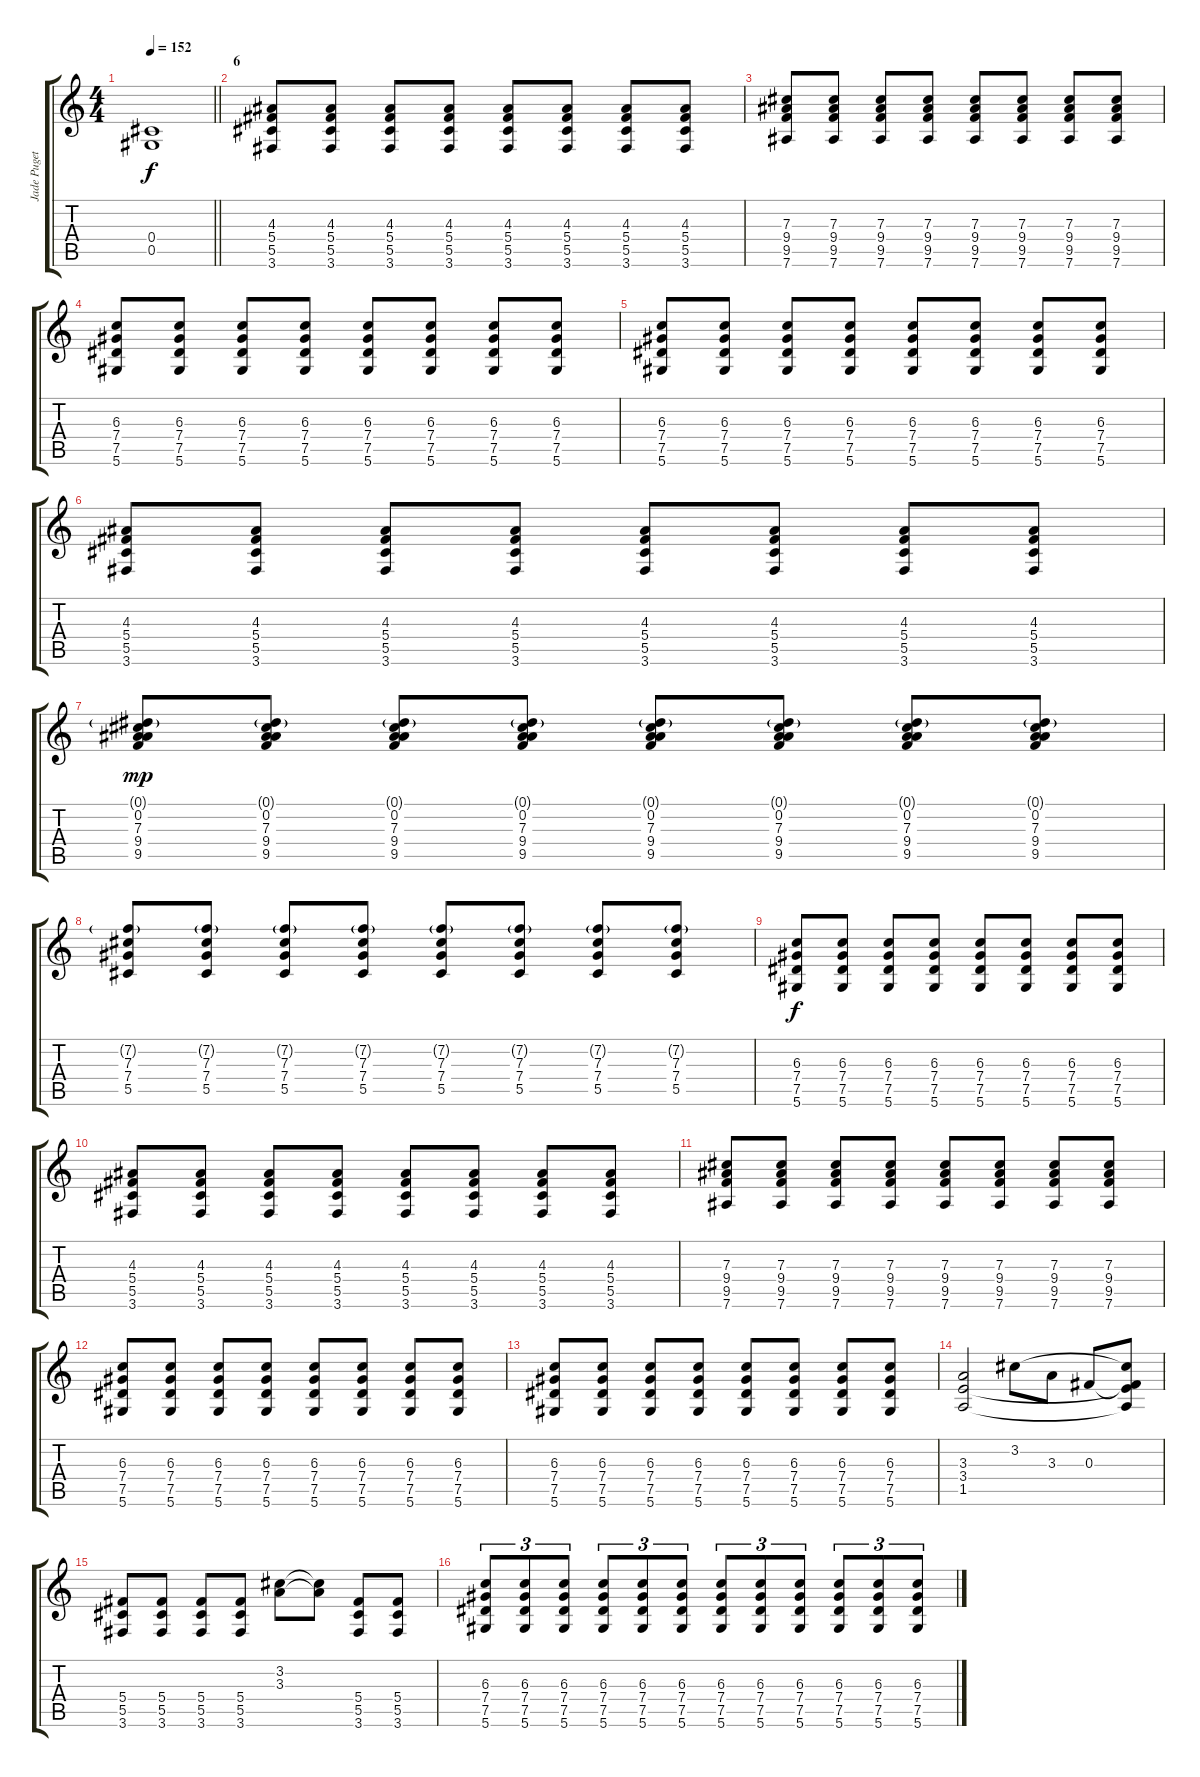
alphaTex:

\track ("Jade Puget" "Jade Puget") {instrument overdrivenguitar}
\staff {score tabs}
\tuning (Eb4 Bb3 Gb3 Db3 Ab2 Eb2) {hide}
\ts (4 4)
\tempo 152
\clef g2
\barLineRight lightlight
\ks c
(0.4 0.5).1{dy f} |
\section ("" "6")
(4.3 5.4 5.5 3.6).8 (4.3 5.4 5.5 3.6).8 (4.3 5.4 5.5 3.6).8 (4.3 5.4 5.5 3.6).8 (4.3 5.4 5.5 3.6).8 (4.3 5.4 5.5 3.6).8 (4.3 5.4 5.5 3.6).8 (4.3 5.4 5.5 3.6).8 |
(7.3 9.4 9.5 7.6).8 (7.3 9.4 9.5 7.6).8 (7.3 9.4 9.5 7.6).8 (7.3 9.4 9.5 7.6).8 (7.3 9.4 9.5 7.6).8 (7.3 9.4 9.5 7.6).8 (7.3 9.4 9.5 7.6).8 (7.3 9.4 9.5 7.6).8 |
(6.3 7.4 7.5 5.6).8 (6.3 7.4 7.5 5.6).8 (6.3 7.4 7.5 5.6).8 (6.3 7.4 7.5 5.6).8 (6.3 7.4 7.5 5.6).8 (6.3 7.4 7.5 5.6).8 (6.3 7.4 7.5 5.6).8 (6.3 7.4 7.5 5.6).8 |
(6.3 7.4 7.5 5.6).8 (6.3 7.4 7.5 5.6).8 (6.3 7.4 7.5 5.6).8 (6.3 7.4 7.5 5.6).8 (6.3 7.4 7.5 5.6).8 (6.3 7.4 7.5 5.6).8 (6.3 7.4 7.5 5.6).8 (6.3 7.4 7.5 5.6).8 |
(4.3 5.4 5.5 3.6).8 (4.3 5.4 5.5 3.6).8 (4.3 5.4 5.5 3.6).8 (4.3 5.4 5.5 3.6).8 (4.3 5.4 5.5 3.6).8 (4.3 5.4 5.5 3.6).8 (4.3 5.4 5.5 3.6).8 (4.3 5.4 5.5 3.6).8 |
(0.1{g} 0.2 7.3 9.4 9.5).8{dy mp} (0.1{g} 0.2 7.3 9.4 9.5).8 (0.1{g} 0.2 7.3 9.4 9.5).8 (0.1{g} 0.2 7.3 9.4 9.5).8 (0.1{g} 0.2 7.3 9.4 9.5).8 (0.1{g} 0.2 7.3 9.4 9.5).8 (0.1{g} 0.2 7.3 9.4 9.5).8 (0.1{g} 0.2 7.3 9.4 9.5).8 |
(7.2{g} 7.3 7.4 5.5).8 (7.2{g} 7.3 7.4 5.5).8 (7.2{g} 7.3 7.4 5.5).8 (7.2{g} 7.3 7.4 5.5).8 (7.2{g} 7.3 7.4 5.5).8 (7.2{g} 7.3 7.4 5.5).8 (7.2{g} 7.3 7.4 5.5).8 (7.2{g} 7.3 7.4 5.5).8 |
(6.3 7.4 7.5 5.6).8{dy f} (6.3 7.4 7.5 5.6).8 (6.3 7.4 7.5 5.6).8 (6.3 7.4 7.5 5.6).8 (6.3 7.4 7.5 5.6).8 (6.3 7.4 7.5 5.6).8 (6.3 7.4 7.5 5.6).8 (6.3 7.4 7.5 5.6).8 |
(4.3 5.4 5.5 3.6).8 (4.3 5.4 5.5 3.6).8 (4.3 5.4 5.5 3.6).8 (4.3 5.4 5.5 3.6).8 (4.3 5.4 5.5 3.6).8 (4.3 5.4 5.5 3.6).8 (4.3 5.4 5.5 3.6).8 (4.3 5.4 5.5 3.6).8 |
(7.3 9.4 9.5 7.6).8 (7.3 9.4 9.5 7.6).8 (7.3 9.4 9.5 7.6).8 (7.3 9.4 9.5 7.6).8 (7.3 9.4 9.5 7.6).8 (7.3 9.4 9.5 7.6).8 (7.3 9.4 9.5 7.6).8 (7.3 9.4 9.5 7.6).8 |
(6.3 7.4 7.5 5.6).8 (6.3 7.4 7.5 5.6).8 (6.3 7.4 7.5 5.6).8 (6.3 7.4 7.5 5.6).8 (6.3 7.4 7.5 5.6).8 (6.3 7.4 7.5 5.6).8 (6.3 7.4 7.5 5.6).8 (6.3 7.4 7.5 5.6).8 |
(6.3 7.4 7.5 5.6).8 (6.3 7.4 7.5 5.6).8 (6.3 7.4 7.5 5.6).8 (6.3 7.4 7.5 5.6).8 (6.3 7.4 7.5 5.6).8 (6.3 7.4 7.5 5.6).8 (6.3 7.4 7.5 5.6).8 (6.3 7.4 7.5 5.6).8 |
(3.3 3.4 1.5).2 3.2.8 3.3.8 0.3.8 (3.2{t} 0.3{t} 3.4{t} 1.5{t}).8 |
(5.4 5.5 3.6).8 (5.4 5.5 3.6).8 (5.4 5.5 3.6).8 (5.4 5.5 3.6).8 (3.2 3.3).8 (3.2{t} 3.3{t}).8 (5.4 5.5 3.6).8 (5.4 5.5 3.6).8 |
(6.3 7.4 7.5 5.6).8{tu (3 2)} (6.3 7.4 7.5 5.6).8{tu (3 2)} (6.3 7.4 7.5 5.6).8{tu (3 2)} (6.3 7.4 7.5 5.6).8{tu (3 2)} (6.3 7.4 7.5 5.6).8{tu (3 2)} (6.3 7.4 7.5 5.6).8{tu (3 2)} (6.3 7.4 7.5 5.6).8{tu (3 2)} (6.3 7.4 7.5 5.6).8{tu (3 2)} (6.3 7.4 7.5 5.6).8{tu (3 2)} (6.3 7.4 7.5 5.6).8{tu (3 2)} (6.3 7.4 7.5 5.6).8{tu (3 2)} (6.3{ss} 7.4 7.5{ss} 5.6).8{tu (3 2)}
